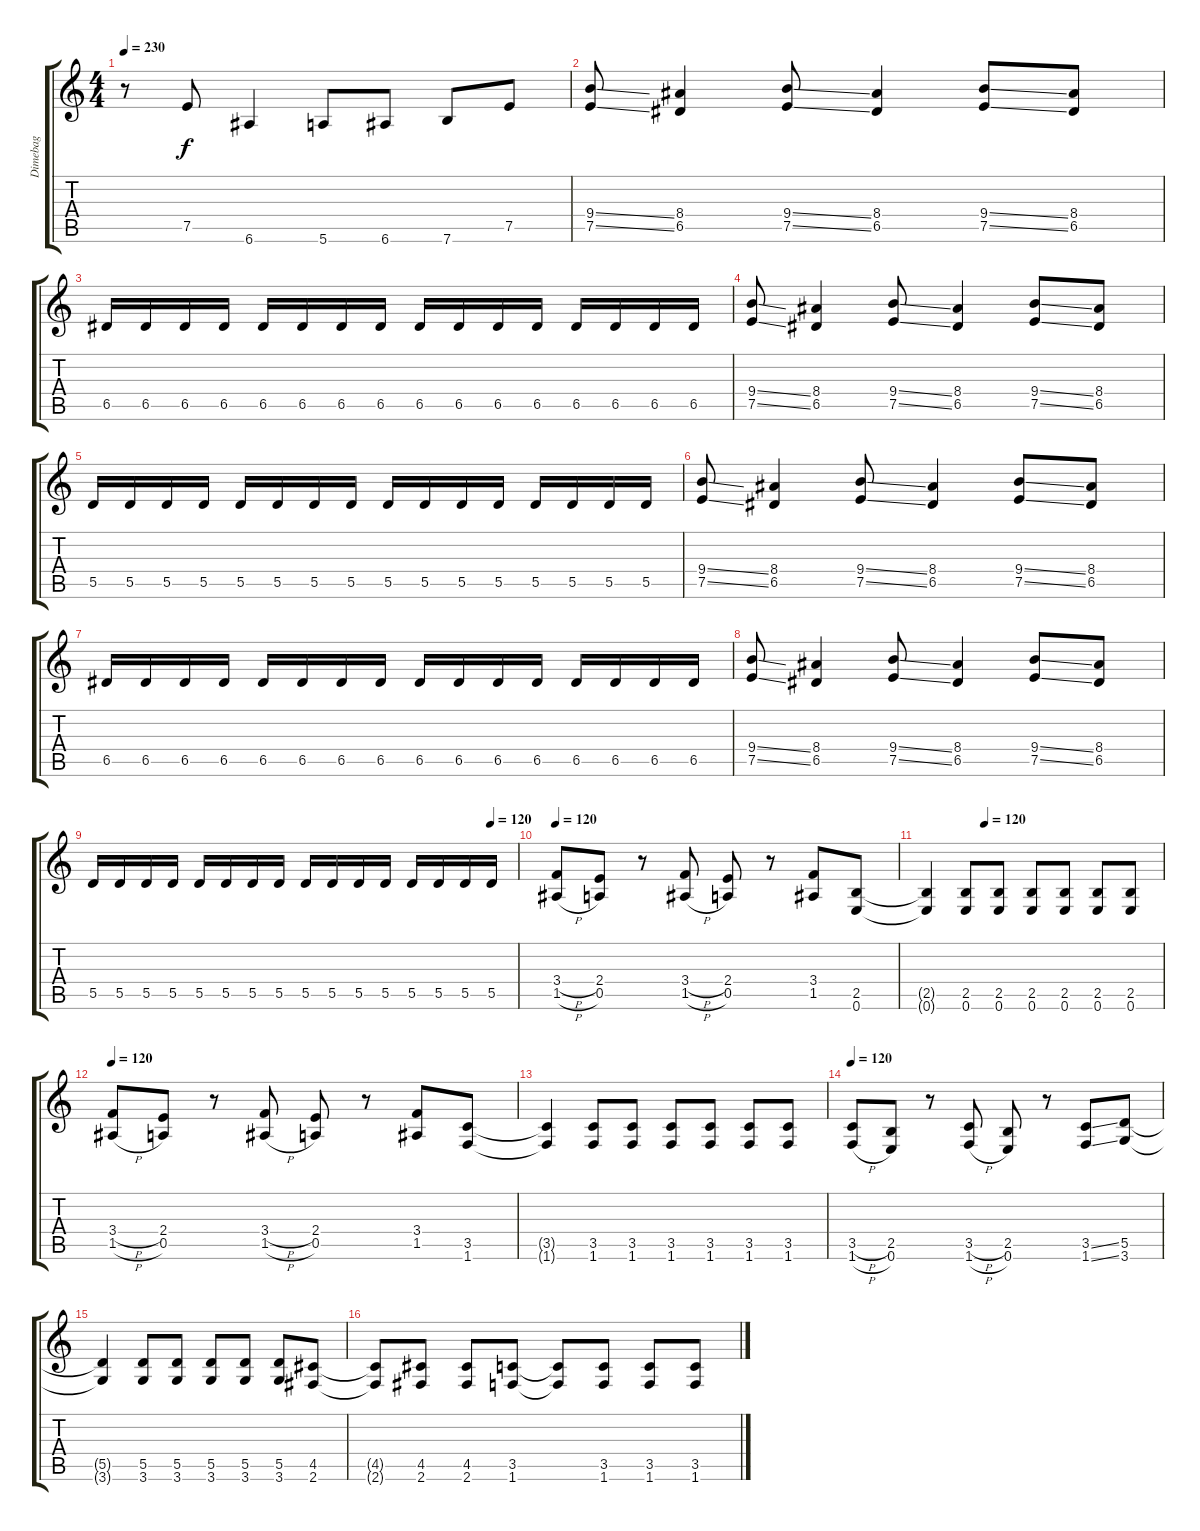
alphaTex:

\track ("Dimebag" "Dimebag") {instrument distortionguitar}
\staff {score tabs}
\tuning (E4 B3 G3 D3 A2 E2) {hide}
\ts (4 4)
\tempo 230
\clef g2
\ks c
r.8{dy f} 7.5.8 6.6.4 5.6.8 6.6.8 7.6.8 7.5.8 |
(9.4{ss} 7.5{ss}).8 (8.4 6.5).4 (9.4{ss} 7.5{ss}).8 (8.4 6.5).4 (9.4{ss} 7.5{ss}).8 (8.4 6.5).8 |
6.5.16 6.5.16 6.5.16 6.5.16 6.5.16 6.5.16 6.5.16 6.5.16 6.5.16 6.5.16 6.5.16 6.5.16 6.5.16 6.5.16 6.5.16 6.5.16 |
(9.4{ss} 7.5{ss}).8 (8.4 6.5).4 (9.4{ss} 7.5{ss}).8 (8.4 6.5).4 (9.4{ss} 7.5{ss}).8 (8.4 6.5).8 |
5.5.16 5.5.16 5.5.16 5.5.16 5.5.16 5.5.16 5.5.16 5.5.16 5.5.16 5.5.16 5.5.16 5.5.16 5.5.16 5.5.16 5.5.16 5.5.16 |
(9.4{ss} 7.5{ss}).8 (8.4 6.5).4 (9.4{ss} 7.5{ss}).8 (8.4 6.5).4 (9.4{ss} 7.5{ss}).8 (8.4 6.5).8 |
6.5.16 6.5.16 6.5.16 6.5.16 6.5.16 6.5.16 6.5.16 6.5.16 6.5.16 6.5.16 6.5.16 6.5.16 6.5.16 6.5.16 6.5.16 6.5.16 |
(9.4{ss} 7.5{ss}).8 (8.4 6.5).4 (9.4{ss} 7.5{ss}).8 (8.4 6.5).4 (9.4{ss} 7.5{ss}).8 (8.4 6.5).8 |
\tempo (120 0.9375)
5.5.16 5.5.16 5.5.16 5.5.16 5.5.16 5.5.16 5.5.16 5.5.16 5.5.16 5.5.16 5.5.16 5.5.16 5.5.16 5.5.16 5.5.16 5.5.16 |
\tempo 120
(3.4{h} 1.5{h}).8 (2.4 0.5).8 r.8 (3.4{h} 1.5{h}).8 (2.4 0.5).8 r.8 (3.4 1.5).8 (2.5 0.6).8 |
\tempo (120 0.25)
(2.5{t} 0.6{t}).4 (2.5 0.6).8 (2.5 0.6).8 (2.5 0.6).8 (2.5 0.6).8 (2.5 0.6).8 (2.5 0.6).8 |
\tempo 120
(3.4{h} 1.5{h}).8 (2.4 0.5).8 r.8 (3.4{h} 1.5{h}).8 (2.4 0.5).8 r.8 (3.4 1.5).8 (3.5 1.6).8 |
(3.5{t} 1.6{t}).4 (3.5 1.6).8 (3.5 1.6).8 (3.5 1.6).8 (3.5 1.6).8 (3.5 1.6).8 (3.5 1.6).8 |
\tempo 120
(3.5{h} 1.6{h}).8 (2.5 0.6).8 r.8 (3.5{h} 1.6{h}).8 (2.5 0.6).8 r.8 (3.5{ss} 1.6{ss}).8 (5.5 3.6).8 |
(5.5{t} 3.6{t}).4 (5.5 3.6).8 (5.5 3.6).8 (5.5 3.6).8 (5.5 3.6).8 (5.5 3.6).8 (4.5 2.6).8 |
(4.5{t} 2.6{t}).8 (4.5 2.6).8 (4.5 2.6).8 (3.5 1.6).8 (3.5{t} 1.6{t}).8 (3.5 1.6).8 (3.5 1.6).8 (3.5 1.6).8
